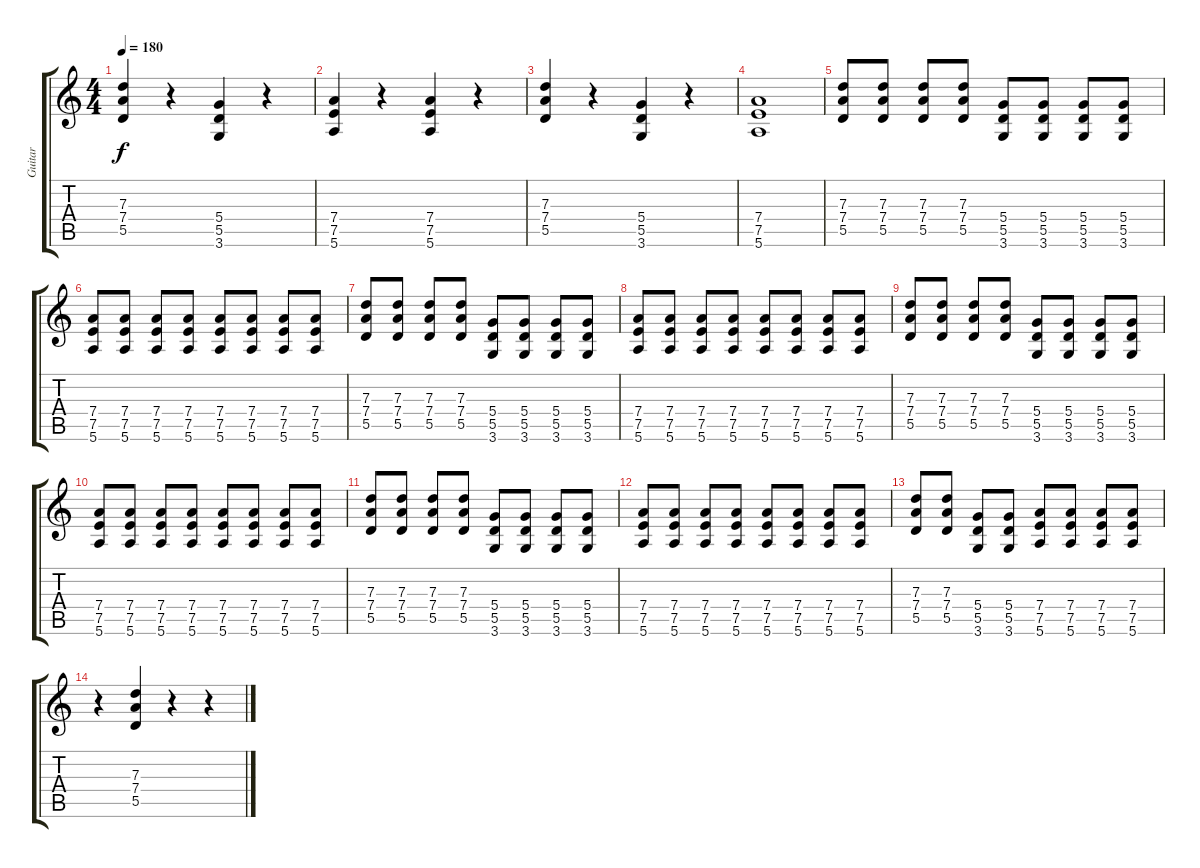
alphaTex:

\track ("Guitar" "Guitar") {instrument overdrivenguitar}
\staff {score tabs}
\tuning (E4 B3 G3 D3 A2 E2) {hide}
\ts (4 4)
\tempo 180
\clef g2
\ks c
(7.3 7.4 5.5).4{dy f} r.4 (5.4 5.5 3.6).4 r.4 |
(7.4 7.5 5.6).4 r.4 (7.4 7.5 5.6).4 r.4 |
(7.3 7.4 5.5).4 r.4 (5.4 5.5 3.6).4 r.4 |
(7.4 7.5 5.6).1 |
(7.3 7.4 5.5).8 (7.3 7.4 5.5).8 (7.3 7.4 5.5).8 (7.3 7.4 5.5).8 (5.4 5.5 3.6).8 (5.4 5.5 3.6).8 (5.4 5.5 3.6).8 (5.4 5.5 3.6).8 |
(7.4 7.5 5.6).8 (7.4 7.5 5.6).8 (7.4 7.5 5.6).8 (7.4 7.5 5.6).8 (7.4 7.5 5.6).8 (7.4 7.5 5.6).8 (7.4 7.5 5.6).8 (7.4 7.5 5.6).8 |
(7.3 7.4 5.5).8 (7.3 7.4 5.5).8 (7.3 7.4 5.5).8 (7.3 7.4 5.5).8 (5.4 5.5 3.6).8 (5.4 5.5 3.6).8 (5.4 5.5 3.6).8 (5.4 5.5 3.6).8 |
(7.4 7.5 5.6).8 (7.4 7.5 5.6).8 (7.4 7.5 5.6).8 (7.4 7.5 5.6).8 (7.4 7.5 5.6).8 (7.4 7.5 5.6).8 (7.4 7.5 5.6).8 (7.4 7.5 5.6).8 |
(7.3 7.4 5.5).8 (7.3 7.4 5.5).8 (7.3 7.4 5.5).8 (7.3 7.4 5.5).8 (5.4 5.5 3.6).8 (5.4 5.5 3.6).8 (5.4 5.5 3.6).8 (5.4 5.5 3.6).8 |
(7.4 7.5 5.6).8 (7.4 7.5 5.6).8 (7.4 7.5 5.6).8 (7.4 7.5 5.6).8 (7.4 7.5 5.6).8 (7.4 7.5 5.6).8 (7.4 7.5 5.6).8 (7.4 7.5 5.6).8 |
(7.3 7.4 5.5).8 (7.3 7.4 5.5).8 (7.3 7.4 5.5).8 (7.3 7.4 5.5).8 (5.4 5.5 3.6).8 (5.4 5.5 3.6).8 (5.4 5.5 3.6).8 (5.4 5.5 3.6).8 |
(7.4 7.5 5.6).8 (7.4 7.5 5.6).8 (7.4 7.5 5.6).8 (7.4 7.5 5.6).8 (7.4 7.5 5.6).8 (7.4 7.5 5.6).8 (7.4 7.5 5.6).8 (7.4 7.5 5.6).8 |
(7.3 7.4 5.5).8 (7.3 7.4 5.5).8 (5.4 5.5 3.6).8 (5.4 5.5 3.6).8 (7.4 7.5 5.6).8 (7.4 7.5 5.6).8 (7.4 7.5 5.6).8 (7.4 7.5 5.6).8 |
r.4 (7.3 7.4 5.5).4 r.4 r.4
